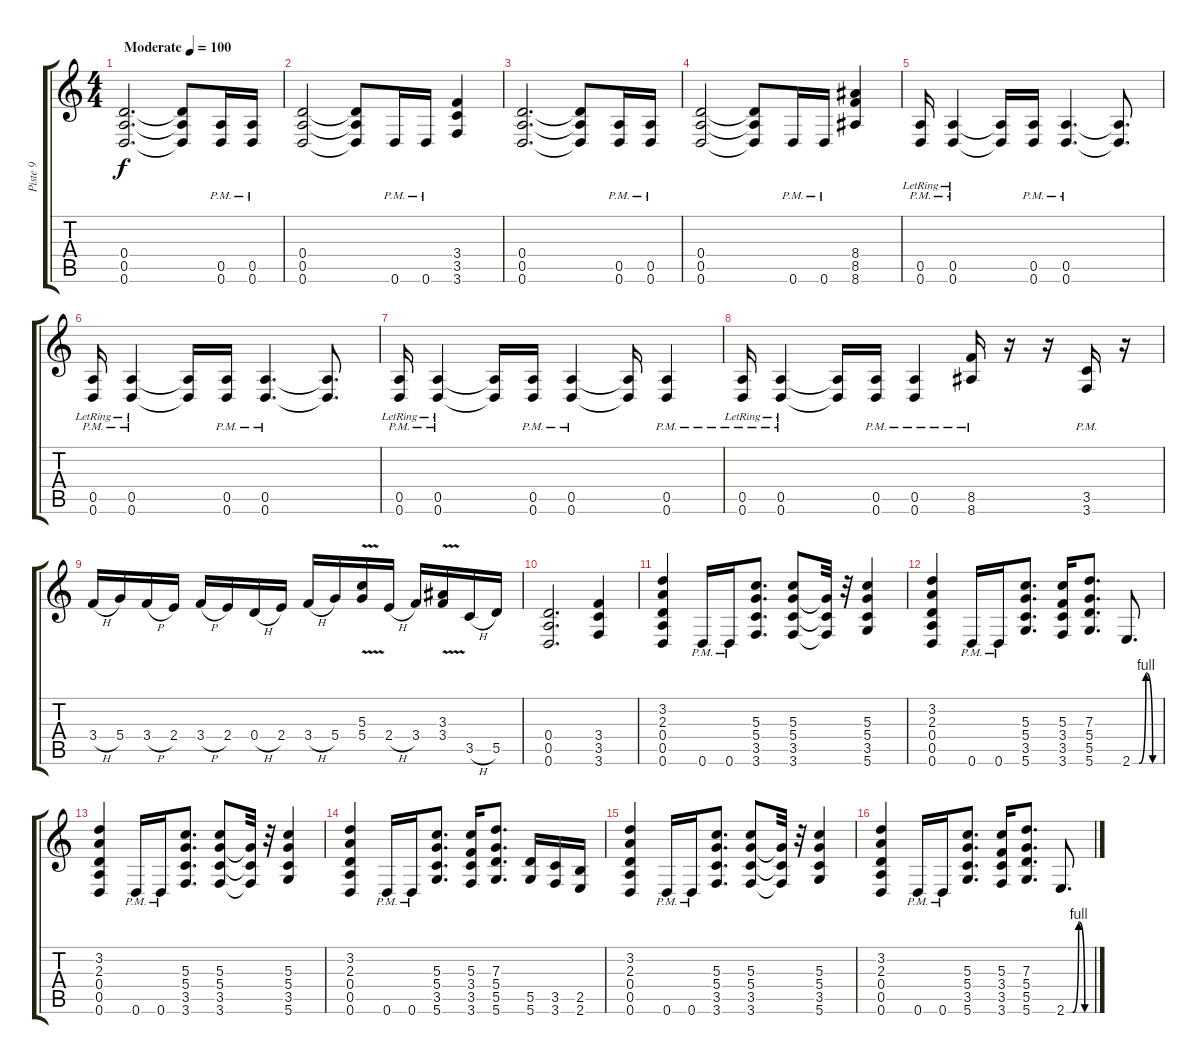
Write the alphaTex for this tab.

\track ("Piste 9" "Piste 9") {instrument distortionguitar}
\staff {score tabs}
\tuning (E4 B3 G3 D3 A2 D2) {hide}
\ts (4 4)
\tempo (100 "Moderate")
\clef g2
\ks c
(0.4 0.5 0.6).2{d dy f instrument distortionguitar} (0.4{t} 0.5{t} 0.6{t}).8 (0.5 0.6{pm}).16 (0.5 0.6{pm}).16 |
(0.4 0.5 0.6).2 (0.4{t} 0.5{t} 0.6{t}).8 0.6{pm}.16 0.6{pm}.16 (3.4 3.5 3.6).4 |
(0.4 0.5 0.6).2{d} (0.4{t} 0.5{t} 0.6{t}).8 (0.5 0.6{pm}).16 (0.5 0.6{pm}).16 |
(0.4 0.5 0.6).2 (0.4{t} 0.5{t} 0.6{t}).8 0.6{pm}.16 0.6{pm}.16 (8.4 8.5 8.6).4 |
(0.5{pm lr} 0.6{lr}).16 (0.5{lr} 0.6{pm lr}).4 (0.5{t} 0.6{t}).16 (0.5 0.6{pm}).16 (0.5 0.6{pm}).4{d} (0.5{t} 0.6{t}).8{d} |
(0.5{pm lr} 0.6{lr}).16 (0.5{lr} 0.6{pm lr}).4 (0.5{t} 0.6{t}).16 (0.5 0.6{pm}).16 (0.5 0.6{pm}).4{d} (0.5{t} 0.6{t}).8{d} |
(0.5{pm lr} 0.6{lr}).16 (0.5{lr} 0.6{pm lr}).4 (0.5{t} 0.6{t}).16 (0.5 0.6{pm}).16 (0.5 0.6{pm}).4 (0.5{t} 0.6{t}).16 (0.5{pm} 0.6{pm}).4 |
(0.5{pm lr} 0.6{lr}).16 (0.5{lr} 0.6{pm lr}).4 (0.5{t} 0.6{t}).16 (0.5 0.6{pm}).16 (0.5 0.6{pm}).4 (8.5 8.6{pm}).16 r.16 r.16 (3.5 3.6{pm}).16 r.16 |
3.4{h}.16 5.4.16 3.4{h}.16 2.4.16 3.4{h}.16 2.4.16 0.4{h}.16 2.4.16 3.4{h}.16 5.4.16 (5.3 5.4{v}).16 2.4{h}.16 3.4.16 (3.3 3.4{v}).16 3.5{h}.16 5.5.16 |
(0.4 0.5 0.6).2{d} (3.4 3.5 3.6).4 |
(3.2 2.3 0.4 0.5 0.6).4 0.6{pm}.16 0.6{pm}.16 (5.3 5.4 3.5 3.6).8{d} (5.3 5.4 3.5 3.6).8 (5.4{t} 3.5{t} 3.6{t}).32 r.32 (5.3 5.4 3.5 5.6).4 |
(3.2 2.3 0.4 0.5 0.6).4 0.6{pm}.16 0.6{pm}.16 (5.3 5.4 3.5 5.6).8{d} (5.3 3.4 3.5 3.6).16 (7.3 5.4 5.5 5.6).8{d} 2.6{be (custom 0 0 15 0 30 4 45 0 60 0)}.8{d} |
(3.2 2.3 0.4 0.5 0.6).4 0.6{pm}.16 0.6{pm}.16 (5.3 5.4 3.5 3.6).8{d} (5.3 5.4 3.5 3.6).8 (5.4{t} 3.5{t} 3.6{t}).32 r.32 (5.3 5.4 3.5 5.6).4 |
(3.2 2.3 0.4 0.5 0.6).4 0.6{pm}.16 0.6{pm}.16 (5.3 5.4 3.5 5.6).8{d} (5.3 3.4 3.5 3.6).16 (7.3 5.4 5.5 5.6).8{d} (5.5 5.6).16 (3.5 3.6).16 (2.5 2.6).16 |
(3.2 2.3 0.4 0.5 0.6).4 0.6{pm}.16 0.6{pm}.16 (5.3 5.4 3.5 3.6).8{d} (5.3 5.4 3.5 3.6).8 (5.4{t} 3.5{t} 3.6{t}).32 r.32 (5.3 5.4 3.5 5.6).4 |
(3.2 2.3 0.4 0.5 0.6).4 0.6{pm}.16 0.6{pm}.16 (5.3 5.4 3.5 5.6).8{d} (5.3 3.4 3.5 3.6).16 (7.3 5.4 5.5 5.6).8{d} 2.6{be (custom 0 0 15 0 30 4 45 0 60 0)}.8{d}
